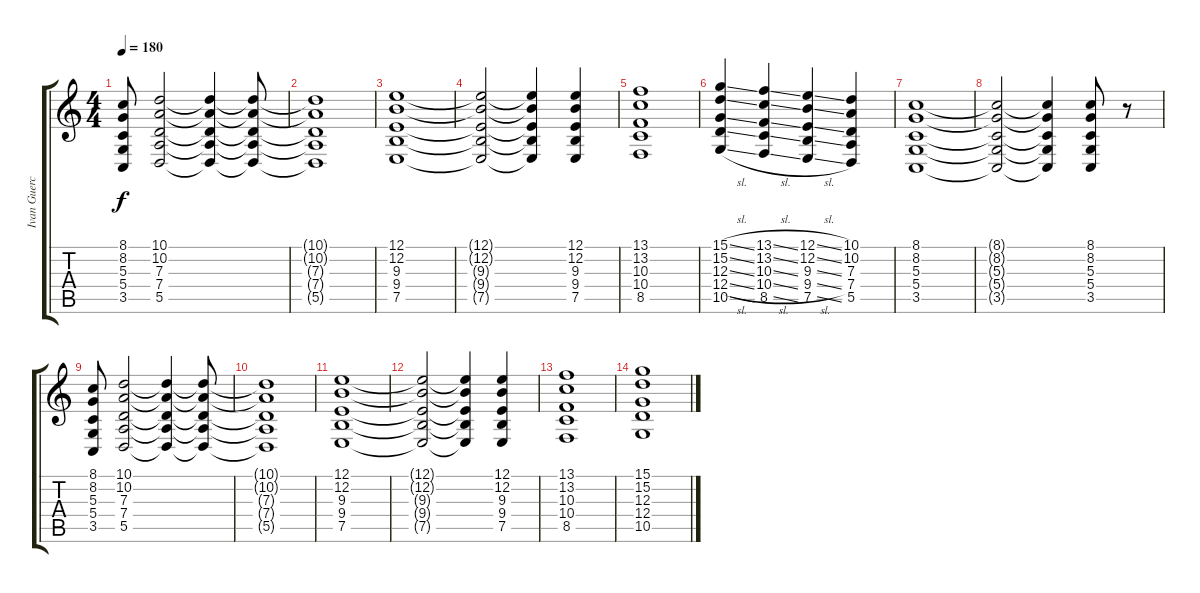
\track ("Ivan Guercio Troio" "Ivan Guerc") {instrument brasssection}
\staff {score tabs}
\tuning (E4 B3 G3 D3 A2 E2) {hide}
\ts (4 4)
\tempo 180
\clef g2
\ks c
(8.1 8.2 5.3 5.4 3.5).8{dy f} (10.1 10.2 7.3 7.4 5.5).2 (10.1{t} 10.2{t} 7.3{t} 7.4{t} 5.5{t}).4 (10.1{t} 10.2{t} 7.3{t} 7.4{t} 5.5{t}).8 |
(10.1{t} 10.2{t} 7.3{t} 7.4{t} 5.5{t}).1 |
(12.1 12.2 9.3 9.4 7.5).1 |
(12.1{t} 12.2{t} 9.3{t} 9.4{t} 7.5{t}).2 (12.1{t} 12.2{t} 9.3{t} 9.4{t} 7.5{t}).4 (12.1 12.2 9.3 9.4 7.5).4 |
(13.1 13.2 10.3 10.4 8.5).1 |
(15.1{sl} 15.2{sl} 12.3{sl} 12.4{sl} 10.5{sl}).4 (13.1{sl} 13.2{sl} 10.3{sl} 10.4{sl} 8.5{sl}).4 (12.1{sl} 12.2{sl} 9.3{sl} 9.4{sl} 7.5{sl}).4 (10.1 10.2 7.3 7.4 5.5).4 |
(8.1 8.2 5.3 5.4 3.5).1 |
(8.1{t} 8.2{t} 5.3{t} 5.4{t} 3.5{t}).2 (8.1{t} 8.2{t} 5.3{t} 5.4{t} 3.5{t}).4 (8.1 8.2 5.3 5.4 3.5).8 r.8 |
(8.1 8.2 5.3 5.4 3.5).8 (10.1 10.2 7.3 7.4 5.5).2 (10.1{t} 10.2{t} 7.3{t} 7.4{t} 5.5{t}).4 (10.1{t} 10.2{t} 7.3{t} 7.4{t} 5.5{t}).8 |
(10.1{t} 10.2{t} 7.3{t} 7.4{t} 5.5{t}).1 |
(12.1 12.2 9.3 9.4 7.5).1 |
(12.1{t} 12.2{t} 9.3{t} 9.4{t} 7.5{t}).2 (12.1{t} 12.2{t} 9.3{t} 9.4{t} 7.5{t}).4 (12.1 12.2 9.3 9.4 7.5).4 |
(13.1 13.2 10.3 10.4 8.5).1 |
(15.1 15.2 12.3 12.4 10.5).1
